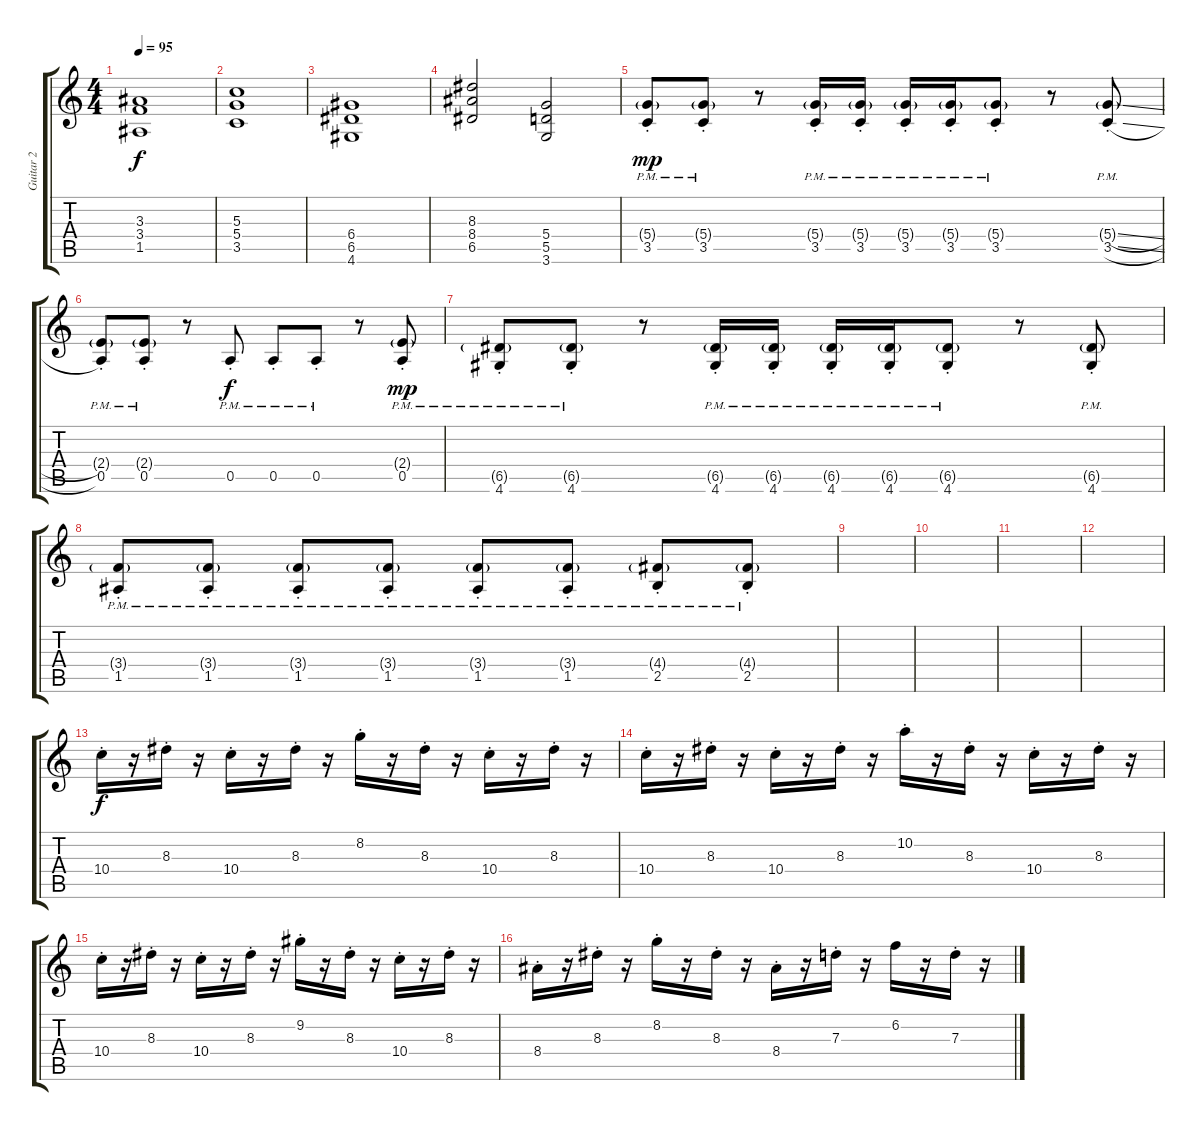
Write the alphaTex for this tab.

\track ("Guitar 2" "Guitar 2") {instrument overdrivenguitar}
\staff {score tabs}
\tuning (E4 B3 G3 D3 A2 E2) {hide}
\ts (4 4)
\tempo 95
\clef g2
\ks c
(3.3 3.4 1.5).1{dy f} |
(5.3 5.4 3.5).1 |
(6.4 6.5 4.6).1 |
(8.3 8.4 6.5).2 (5.4 5.5 3.6).2 |
(5.4{g pm st} 3.5{pm st}).8{dy mp} (5.4{g pm st} 3.5{pm st}).8 r.8 (5.4{g pm st} 3.5{pm st}).16 (5.4{g pm st} 3.5{pm st}).16 (5.4{g pm st} 3.5{pm st}).16 (5.4{g pm st} 3.5{pm st}).16 (5.4{g pm st} 3.5{pm st}).8 r.8 (5.4{sl g pm st} 3.5{sl pm st}).8 |
(2.4{g pm st} 0.5{pm st}).8 (2.4{g pm st} 0.5{pm st}).8 r.8 0.5{pm st}.8{dy f} 0.5{pm st}.8 0.5{pm st}.8 r.8 (2.4{g} 0.5{pm st}).8{dy mp} |
(6.5{g} 4.6{pm st}).8 (6.5{g} 4.6{pm st}).8 r.8 (6.5{g} 4.6{pm st}).16 (6.5{g} 4.6{pm st}).16 (6.5{g} 4.6{pm st}).16 (6.5{g} 4.6{pm st}).16 (6.5{g} 4.6{pm st}).8 r.8 (6.5{g} 4.6{pm st}).8 |
(3.4{g} 1.5{pm st}).8 (3.4{g} 1.5{pm st}).8 (3.4{g} 1.5{pm st}).8 (3.4{g} 1.5{pm st}).8 (3.4{g} 1.5{pm st}).8 (3.4{g} 1.5{pm st}).8 (4.4{g} 2.5{pm st}).8 (4.4{g} 2.5{pm st}).8 |
|
|
|
|
10.4{st}.16{dy f volume 8 balance 13} r.16 8.3{st}.16 r.16 10.4{st}.16 r.16 8.3{st}.16 r.16 8.2{st}.16 r.16 8.3{st}.16 r.16 10.4{st}.16 r.16 8.3{st}.16 r.16 |
10.4{st}.16 r.16 8.3{st}.16 r.16 10.4{st}.16 r.16 8.3{st}.16 r.16 10.2{st}.16 r.16 8.3{st}.16 r.16 10.4{st}.16 r.16 8.3{st}.16 r.16 |
10.4{st}.16 r.16 8.3{st}.16 r.16 10.4{st}.16 r.16 8.3{st}.16 r.16 9.2{st}.16 r.16 8.3{st}.16 r.16 10.4{st}.16 r.16 8.3{st}.16 r.16 |
8.4{st}.16 r.16 8.3{st}.16 r.16 8.2{st}.16 r.16 8.3{st}.16 r.16 8.4{st}.16 r.16 7.3{st}.16 r.16 6.2.16 r.16 7.3{st}.16 r.16
